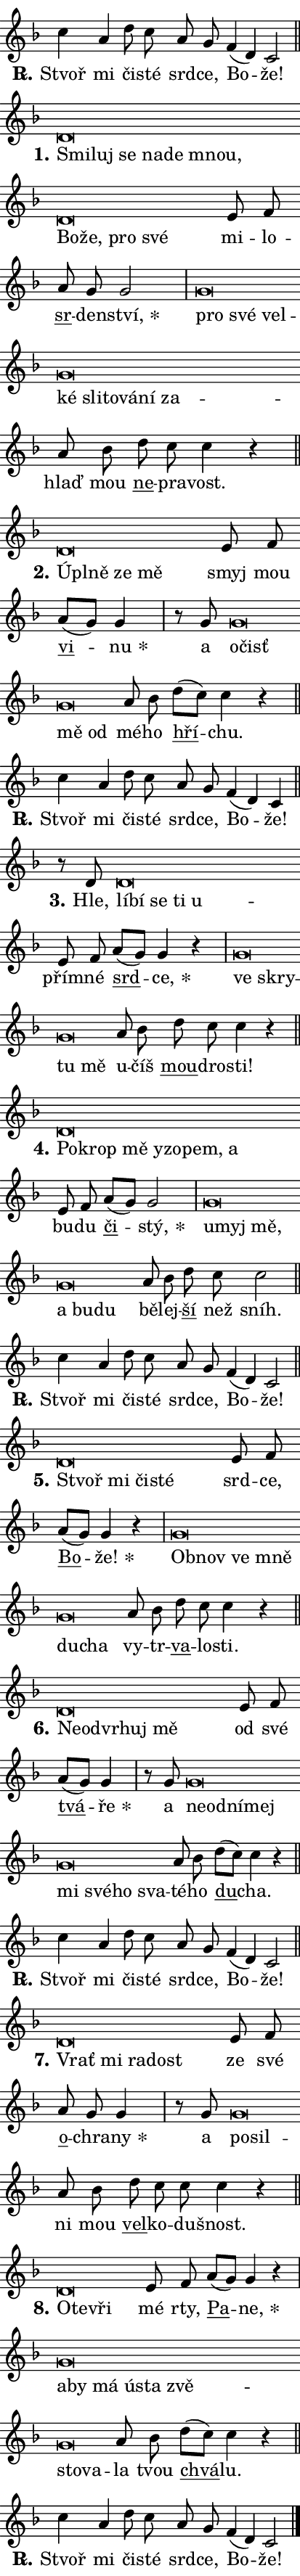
\version "2.22.1"
\header { tagline = "" }
\paper {
  indent = 0\cm
  top-margin = 0\cm
  right-margin = 0\cm
  bottom-margin = 0\cm
  left-margin = 0\cm
  paper-width = 7\cm
  page-breaking = #ly:one-page-breaking
  system-system-spacing.basic-distance = #11
  score-system-spacing.basic-distance = #11
  ragged-last = ##f
}


%% Author: Thomas Morley
%% https://lists.gnu.org/archive/html/lilypond-user/2020-05/msg00002.html
#(define (line-position grob)
"Returns position of @var[grob} in current system:
   @code{'start}, if at first time-step
   @code{'end}, if at last time-step
   @code{'middle} otherwise
"
  (let* ((col (ly:item-get-column grob))
         (ln (ly:grob-object col 'left-neighbor))
         (rn (ly:grob-object col 'right-neighbor))
         (col-to-check-left (if (ly:grob? ln) ln col))
         (col-to-check-right (if (ly:grob? rn) rn col))
         (break-dir-left
           (and
             (ly:grob-property col-to-check-left 'non-musical #f)
             (ly:item-break-dir col-to-check-left)))
         (break-dir-right
           (and
             (ly:grob-property col-to-check-right 'non-musical #f)
             (ly:item-break-dir col-to-check-right))))
        (cond ((eqv? 1 break-dir-left) 'start)
              ((eqv? -1 break-dir-right) 'end)
              (else 'middle))))

#(define (tranparent-at-line-position vctor)
  (lambda (grob)
  "Relying on @code{line-position} select the relevant enry from @var{vctor}.
Used to determine transparency,"
    (case (line-position grob)
      ((end) (not (vector-ref vctor 0)))
      ((middle) (not (vector-ref vctor 1)))
      ((start) (not (vector-ref vctor 2))))))

noteHeadBreakVisibility =
#(define-music-function (break-visibility)(vector?)
"Makes @code{NoteHead}s transparent relying on @var{break-visibility}"
#{
  \override NoteHead.transparent =
    #(tranparent-at-line-position break-visibility)
#})

#(define delete-ledgers-for-transparent-note-heads
  (lambda (grob)
    "Reads whether a @code{NoteHead} is transparent.
If so this @code{NoteHead} is removed from @code{'note-heads} from
@var{grob}, which is supposed to be @code{LedgerLineSpanner}.
As a result ledgers are not printed for this @code{NoteHead}"
    (let* ((nhds-array (ly:grob-object grob 'note-heads))
           (nhds-list
             (if (ly:grob-array? nhds-array)
                 (ly:grob-array->list nhds-array)
                 '()))
           ;; Relies on the transparent-property being done before
           ;; Staff.LedgerLineSpanner.after-line-breaking is executed.
           ;; This is fragile ...
           (to-keep
             (remove
               (lambda (nhd)
                 (ly:grob-property nhd 'transparent #f))
               nhds-list)))
      ;; TODO find a better method to iterate over grob-arrays, similiar
      ;; to filter/remove etc for lists
      ;; For now rebuilt from scratch
      (set! (ly:grob-object grob 'note-heads)  '())
      (for-each
        (lambda (nhd)
          (ly:pointer-group-interface::add-grob grob 'note-heads nhd))
        to-keep))))

hideNotes = {
  \noteHeadBreakVisibility #begin-of-line-visible
}
unHideNotes = {
  \noteHeadBreakVisibility #all-visible
}

% work-around for resetting accidentals
% https://lilypond.org/doc/v2.23/Documentation/notation/displaying-rhythms#unmetered-music
cadenzaMeasure = {
  \cadenzaOff
  \partial 1024 s1024
  \cadenzaOn
}

#(define-markup-command (accent layout props text) (markup?)
  "Underline accented syllable"
  (interpret-markup layout props
    #{\markup \override #'(offset . 4.3) \underline { #text }#}))

responsum = \markup \concat {
  "R" \hspace #-1.05 \path #0.1 #'((moveto 0 0.07) (lineto 0.9 0.8)) \hspace #0.05 "."
}

\layout {
    \context {
        \Staff
        \remove "Time_signature_engraver"
        \override LedgerLineSpanner.after-line-breaking = #delete-ledgers-for-transparent-note-heads
    }
    \context {
        \Voice {
            \override NoteHead.output-attributes = #'((class . "notehead"))
            \override Hairpin.height = #0.55
        }
    }
    \context {
        \Lyrics {
            \override StanzaNumber.output-attributes = #'((class . "stanzanumber"))
            \override LyricSpace.minimum-distance = #0.9
            \override LyricText.font-name = #"TeX Gyre Schola"
            \override LyricText.font-size = 1
            \override StanzaNumber.font-name = #"TeX Gyre Schola Bold"
            \override StanzaNumber.font-size = 1
        }
    }
}

% magnetic-lyrics.ily
%
%   written by
%     Jean Abou Samra <jean@abou-samra.fr>
%     Werner Lemberg <wl@gnu.org>
%
%   adapted by
%     Jiri Hon <jiri.hon@gmail.com>
%
% Version 2022-Apr-15

% https://www.mail-archive.com/lilypond-user@gnu.org/msg149350.html

#(define (Left_hyphen_pointer_engraver context)
   "Collect syllable-hyphen-syllable occurrences in lyrics and store
them in properties.  This engraver only looks to the left.  For
example, if the lyrics input is @code{foo -- bar}, it does the
following.

@itemize @bullet
@item
Set the @code{text} property of the @code{LyricHyphen} grob between
@q{foo} and @q{bar} to @code{foo}.

@item
Set the @code{left-hyphen} property of the @code{LyricText} grob with
text @q{foo} to the @code{LyricHyphen} grob between @q{foo} and
@q{bar}.
@end itemize

Use this auxiliary engraver in combination with the
@code{lyric-@/text::@/apply-@/magnetic-@/offset!} hook."
   (let ((hyphen #f)
         (text #f))
     (make-engraver
      (acknowledgers
       ((lyric-syllable-interface engraver grob source-engraver)
        (set! text grob)))
      (end-acknowledgers
       ((lyric-hyphen-interface engraver grob source-engraver)
        ;(when (not (grob::has-interface grob 'lyric-space-interface))
          (set! hyphen grob)));)
      ((stop-translation-timestep engraver)
       (when (and text hyphen)
         (ly:grob-set-object! text 'left-hyphen hyphen))
       (set! text #f)
       (set! hyphen #f)))))

#(define (lyric-text::apply-magnetic-offset! grob)
   "If the space between two syllables is less than the value in
property @code{LyricText@/.details@/.squash-threshold}, move the right
syllable to the left so that it gets concatenated with the left
syllable.

Use this function as a hook for
@code{LyricText@/.after-@/line-@/breaking} if the
@code{Left_@/hyphen_@/pointer_@/engraver} is active."
   (let ((hyphen (ly:grob-object grob 'left-hyphen #f)))
     (when hyphen
       (let ((left-text (ly:spanner-bound hyphen LEFT)))
         (when (grob::has-interface left-text 'lyric-syllable-interface)
           (let* ((common (ly:grob-common-refpoint grob left-text X))
                  (this-x-ext (ly:grob-extent grob common X))
                  (left-x-ext
                   (begin
                     ;; Trigger magnetism for left-text.
                     (ly:grob-property left-text 'after-line-breaking)
                     (ly:grob-extent left-text common X)))
                  ;; `delta` is the gap width between two syllables.
                  (delta (- (interval-start this-x-ext)
                            (interval-end left-x-ext)))
                  (details (ly:grob-property grob 'details))
                  (threshold (assoc-get 'squash-threshold details 0.2)))
             (when (< delta threshold)
               (let* (;; We have to manipulate the input text so that
                      ;; ligatures crossing syllable boundaries are not
                      ;; disabled.  For languages based on the Latin
                      ;; script this is essentially a beautification.
                      ;; However, for non-Western scripts it can be a
                      ;; necessity.
                      (lt (ly:grob-property left-text 'text))
                      (rt (ly:grob-property grob 'text))
                      (is-space (grob::has-interface hyphen 'lyric-space-interface))
                      (space (if is-space " " ""))
                      (space-markup (grob-interpret-markup grob " "))
                      (space-size (interval-length (ly:stencil-extent space-markup X)))
                      (extra-delta (if is-space space-size 0))
                      ;; Append new syllable.
                      (ltrt-space (if (and (string? lt) (string? rt))
                                (string-append lt space rt)
                                (make-concat-markup (list lt space rt))))
                      ;; Right-align `ltrt` to the right side.
                      (ltrt-space-markup (grob-interpret-markup
                               grob
                               (make-translate-markup
                                (cons (interval-length this-x-ext) 0)
                                (make-right-align-markup ltrt-space)))))
                 (begin
                   ;; Don't print `left-text`.
                   (ly:grob-set-property! left-text 'stencil #f)
                   ;; Set text and stencil (which holds all collected
                   ;; syllables so far) and shift it to the left.
                   (ly:grob-set-property! grob 'text ltrt-space)
                   (ly:grob-set-property! grob 'stencil ltrt-space-markup)
                   (ly:grob-translate-axis! grob (- (- delta extra-delta)) X))))))))))


#(define (lyric-hyphen::displace-bounds-first grob)
   ;; Make very sure this callback isn't triggered too early.
   (let ((left (ly:spanner-bound grob LEFT))
         (right (ly:spanner-bound grob RIGHT)))
     (ly:grob-property left 'after-line-breaking)
     (ly:grob-property right 'after-line-breaking)
     (ly:lyric-hyphen::print grob)))

squashThreshold = #0.4

\layout {
  \context {
    \Lyrics
    \consists #Left_hyphen_pointer_engraver
    \override LyricText.after-line-breaking =
      #lyric-text::apply-magnetic-offset!
    \override LyricHyphen.stencil = #lyric-hyphen::displace-bounds-first
    \override LyricText.details.squash-threshold = \squashThreshold
    \override LyricHyphen.minimum-distance = 0
    \override LyricHyphen.minimum-length = \squashThreshold
  }
}

squash = \override LyricText.details.squash-threshold = 9999
unSquash = \override LyricText.details.squash-threshold = \squashThreshold

left = \override LyricText.self-alignment-X = #LEFT
unLeft = \revert LyricText.self-alignment-X

starOffset = #(lambda (grob) 
                (let ((x_offset (ly:self-alignment-interface::aligned-on-x-parent grob)))
                  (if (= x_offset 0) 0 (+ x_offset 1.2))))

star = #(define-music-function (syllable)(string?)
"Append star separator at the end of a syllable"
#{
  \once \override LyricText.X-offset = #starOffset
  \lyricmode { \markup {
    #syllable
    \override #'((font-name . "TeX Gyre Schola Bold")) \hspace #0.2 \lower #0.65 \larger "*"
  } }
#})

starAccent = #(define-music-function (syllable)(string?)
"Append star separator at the end of a syllable and make accent"
#{
  \once \override LyricText.X-offset = #starOffset
  \lyricmode { \markup {
    \accent #syllable
    \override #'((font-name . "TeX Gyre Schola Bold")) \hspace #0.2 \lower #0.65 \larger "*"
  } }
#})

breath = #(define-music-function (syllable)(string?)
"Append breathing indicator at the end of a syllable"
#{
  \lyricmode { \markup { #syllable "+" } }
#})

optionalBreath = #(define-music-function (syllable)(string?)
"Append optional breathing indicator at the end of a syllable"
#{
  \lyricmode { \markup { #syllable "(+)" } }
#})


\score {
    <<
        \new Voice = "melody" { \cadenzaOn \key f \major \relative { c''4 a d8 c a g \bar "" f4( d) c2 \cadenzaMeasure \bar "||" \break }
\relative { d'\breve*1/16 \hideNotes \breve*1/16 \bar "" \breve*1/16 \bar "" \breve*1/16 \bar "" \breve*1/16 \bar "" \breve*1/16 \bar "" \breve*1/16 \bar "" \breve*1/16 \bar "" \breve*1/16 \breve*1/16 \bar "" \unHideNotes e8 f \bar "" a g g2 \cadenzaMeasure \bar "|" g\breve*1/16 \hideNotes \breve*1/16 \bar "" \breve*1/16 \bar "" \breve*1/16 \bar "" \breve*1/16 \bar "" \breve*1/16 \bar "" \breve*1/16 \bar "" \breve*1/16 \breve*1/16 \bar "" \unHideNotes a8 bes \bar "" d c c4 r \cadenzaMeasure \bar "||" \break }
\relative { d'\breve*1/16 \hideNotes \breve*1/16 \bar "" \breve*1/16 \breve*1/16 \bar "" \unHideNotes e8 f \bar "" a[( g)] g4 \cadenzaMeasure \bar "|" r8 g8 g\breve*1/16 \hideNotes \breve*1/16 \bar "" \breve*1/16 \breve*1/16 \bar "" \unHideNotes a8 bes \bar "" d[( c)] c4 r \cadenzaMeasure \bar "||" \break }
\relative { c''4 a d8 c a g \bar "" f4( d) c4 \cadenzaMeasure \bar "||" \break }
\relative { r8 d'8 d\breve*1/16 \hideNotes \breve*1/16 \bar "" \breve*1/16 \bar "" \breve*1/16 \breve*1/16 \bar "" \unHideNotes e8 f \bar "" a[( g)] g4 r \cadenzaMeasure \bar "|" g\breve*1/16 \hideNotes \breve*1/16 \bar "" \breve*1/16 \breve*1/16 \bar "" \unHideNotes a8 bes \bar "" d c c4 r \cadenzaMeasure \bar "||" \break }
\relative { d'\breve*1/16 \hideNotes \breve*1/16 \bar "" \breve*1/16 \bar "" \breve*1/16 \bar "" \breve*1/16 \bar "" \breve*1/16 \breve*1/16 \bar "" \unHideNotes e8 f \bar "" a[( g)] g2 \cadenzaMeasure \bar "|" g\breve*1/16 \hideNotes \breve*1/16 \bar "" \breve*1/16 \bar "" \breve*1/16 \bar "" \breve*1/16 \breve*1/16 \bar "" \unHideNotes a8 bes \bar "" d c c2 \cadenzaMeasure \bar "||" \break }
\relative { c''4 a d8 c a g \bar "" f4( d) c2 \cadenzaMeasure \bar "||" \break }
\relative { d'\breve*1/16 \hideNotes \breve*1/16 \bar "" \breve*1/16 \breve*1/16 \bar "" \unHideNotes e8 f \bar "" a[( g)] g4 r \cadenzaMeasure \bar "|" g\breve*1/16 \hideNotes \breve*1/16 \bar "" \breve*1/16 \bar "" \breve*1/16 \bar "" \breve*1/16 \breve*1/16 \bar "" \unHideNotes a8 bes \bar "" d c c4 r \cadenzaMeasure \bar "||" \break }
\relative { d'\breve*1/16 \hideNotes \breve*1/16 \bar "" \breve*1/16 \bar "" \breve*1/16 \breve*1/16 \bar "" \unHideNotes e8 f \bar "" a[( g)] g4 \cadenzaMeasure \bar "|" r8 g8 g\breve*1/16 \hideNotes \breve*1/16 \bar "" \breve*1/16 \bar "" \breve*1/16 \bar "" \breve*1/16 \bar "" \breve*1/16 \bar "" \breve*1/16 \breve*1/16 \bar "" \unHideNotes a8 bes \bar "" d[( c)] c4 r \cadenzaMeasure \bar "||" \break }
\relative { c''4 a d8 c a g \bar "" f4( d) c2 \cadenzaMeasure \bar "||" \break }
\relative { d'\breve*1/16 \hideNotes \breve*1/16 \bar "" \breve*1/16 \breve*1/16 \bar "" \unHideNotes e8 f \bar "" a g g4 \cadenzaMeasure \bar "|" r8 g8 g\breve*1/16 \hideNotes \breve*1/16 \bar "" \unHideNotes a8 bes \bar "" d c c c4 r \cadenzaMeasure \bar "||" \break }
\relative { d'\breve*1/16 \hideNotes \breve*1/16 \breve*1/16 \bar "" \unHideNotes e8 f \bar "" a[( g)] g4 r \cadenzaMeasure \bar "|" g\breve*1/16 \hideNotes \breve*1/16 \bar "" \breve*1/16 \bar "" \breve*1/16 \bar "" \breve*1/16 \bar "" \breve*1/16 \bar "" \breve*1/16 \breve*1/16 \bar "" \unHideNotes a8 bes \bar "" d[( c)] c4 r \cadenzaMeasure \bar "||" \break }
\relative { c''4 a d8 c a g \bar "" f4( d) c2 \cadenzaMeasure \bar "||" \break } \bar "|." }
        \new Lyrics \lyricsto "melody" { \lyricmode { \set stanza = \responsum
Stvoř mi či -- sté srd -- ce, Bo -- že!
\set stanza = "1."
\left Smi -- \squash luj se na -- de mnou, Bo -- že, pro své \unLeft \unSquash mi -- lo -- \markup \accent sr -- den -- \star ství, \left pro \squash své vel -- ké sli -- to -- vá -- ní za -- \unLeft \unSquash hlaď mou \markup \accent ne -- pra -- vost.
\set stanza = "2."
\left Úpl -- \squash ně ze mě \unLeft \unSquash smyj mou \markup \accent vi -- \star nu a \left o -- \squash čisť mě od \unLeft \unSquash mé -- ho \markup \accent hří -- chu.
\set stanza = \responsum
Stvoř mi či -- sté srd -- ce, Bo -- že!
\set stanza = "3."
Hle, \left lí -- \squash bí se ti u -- \unLeft \unSquash přím -- né \markup \accent srd -- \star ce, \left ve \squash skry -- tu mě \unLeft \unSquash u -- číš \markup \accent mou -- dro -- sti!
\set stanza = "4."
\left Po -- \squash krop mě y -- zo -- pem, a \unLeft \unSquash bu -- du \markup \accent či -- \star stý, \left u -- \squash myj mě, a bu -- du \unLeft \unSquash bě -- lej -- \markup \accent ší než sníh.
\set stanza = \responsum
Stvoř mi či -- sté srd -- ce, Bo -- že!
\set stanza = "5."
\left Stvoř \squash mi či -- sté \unLeft \unSquash srd -- ce, \markup \accent Bo -- \star že! \left Ob -- \squash nov ve mně du -- cha \unLeft \unSquash vy -- tr -- \markup \accent va -- lo -- sti.
\set stanza = "6."
\left Ne -- \squash od -- vr -- huj mě \unLeft \unSquash od své \markup \accent tvá -- \star ře a \left ne -- \squash od -- ní -- mej mi své -- ho sva -- \unLeft \unSquash té -- ho \markup \accent du -- cha.
\set stanza = \responsum
Stvoř mi či -- sté srd -- ce, Bo -- že!
\set stanza = "7."
\left Vrať \squash mi ra -- dost \unLeft \unSquash ze své \markup \accent o -- chra -- \star ny a \left po -- \squash sil -- \unLeft \unSquash ni mou \markup \accent vel -- ko -- du -- šnost.
\set stanza = "8."
\left O -- \squash te -- vři \unLeft \unSquash mé rty, \markup \accent Pa -- \star ne, \left a -- \squash by má ú -- sta zvě -- sto -- va -- \unLeft \unSquash la tvou \markup \accent chvá -- lu.
\set stanza = \responsum
Stvoř mi či -- sté srd -- ce, Bo -- že! } }
    >>
    \layout {}
}
